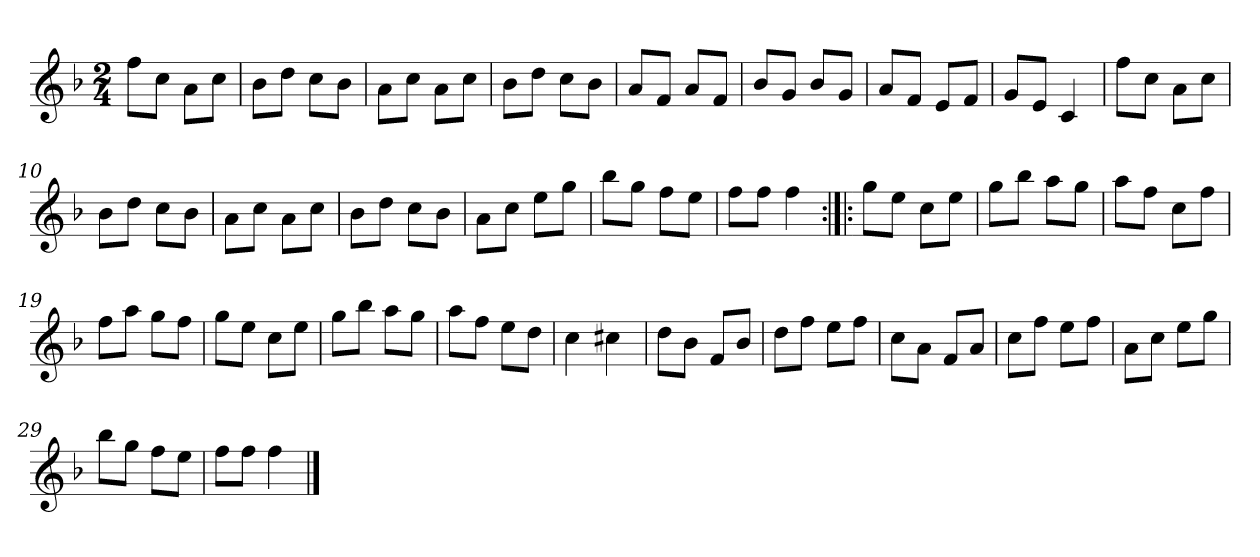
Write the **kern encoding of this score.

**kern
*part1
*staff1
*clefG2
*k[b-]
*F:
*M2/4
*MM120
=1
8ff\L
8cc\J
8a\L
8cc\J
=2
8b-\L
8dd\J
8cc\L
8b-\J
=3
8a\L
8cc\J
8a\L
8cc\J
=4
8b-\L
8dd\J
8cc\L
8b-\J
=5
8a/L
8f/J
8a/L
8f/J
=6
8b-/L
8g/J
8b-/L
8g/J
=7
8a/L
8f/J
8e/L
8f/J
=8
8g/L
8e/J
4c
=9
8ff\L
8cc\J
8a\L
8cc\J
=10
8b-\L
8dd\J
8cc\L
8b-\J
=11
8a\L
8cc\J
8a\L
8cc\J
=12
8b-\L
8dd\J
8cc\L
8b-\J
=13
8a\L
8cc\J
8ee\L
8gg\J
=14
8bb-\L
8gg\J
8ff\L
8ee\J
=15
8ff\L
8ff\J
4ff
=16:|!|:
8gg\L
8ee\J
8cc\L
8ee\J
=17
8gg\L
8bb-\J
8aa\L
8gg\J
=18
8aa\L
8ff\J
8cc\L
8ff\J
=19
8ff\L
8aa\J
8gg\L
8ff\J
=20
8gg\L
8ee\J
8cc\L
8ee\J
=21
8gg\L
8bb-\J
8aa\L
8gg\J
=22
8aa\L
8ff\J
8ee\L
8dd\J
=23
4cc
4cc#X
=24
8dd\L
8b-\J
8f/L
8b-/J
=25
8dd\L
8ff\J
8ee\L
8ff\J
=26
8cc\L
8a\J
8f/L
8a/J
=27
8cc\L
8ff\J
8ee\L
8ff\J
=28
8a\L
8cc\J
8ee\L
8gg\J
=29
8bb-\L
8gg\J
8ff\L
8ee\J
=30
8ff\L
8ff\J
4ff
==
*-
